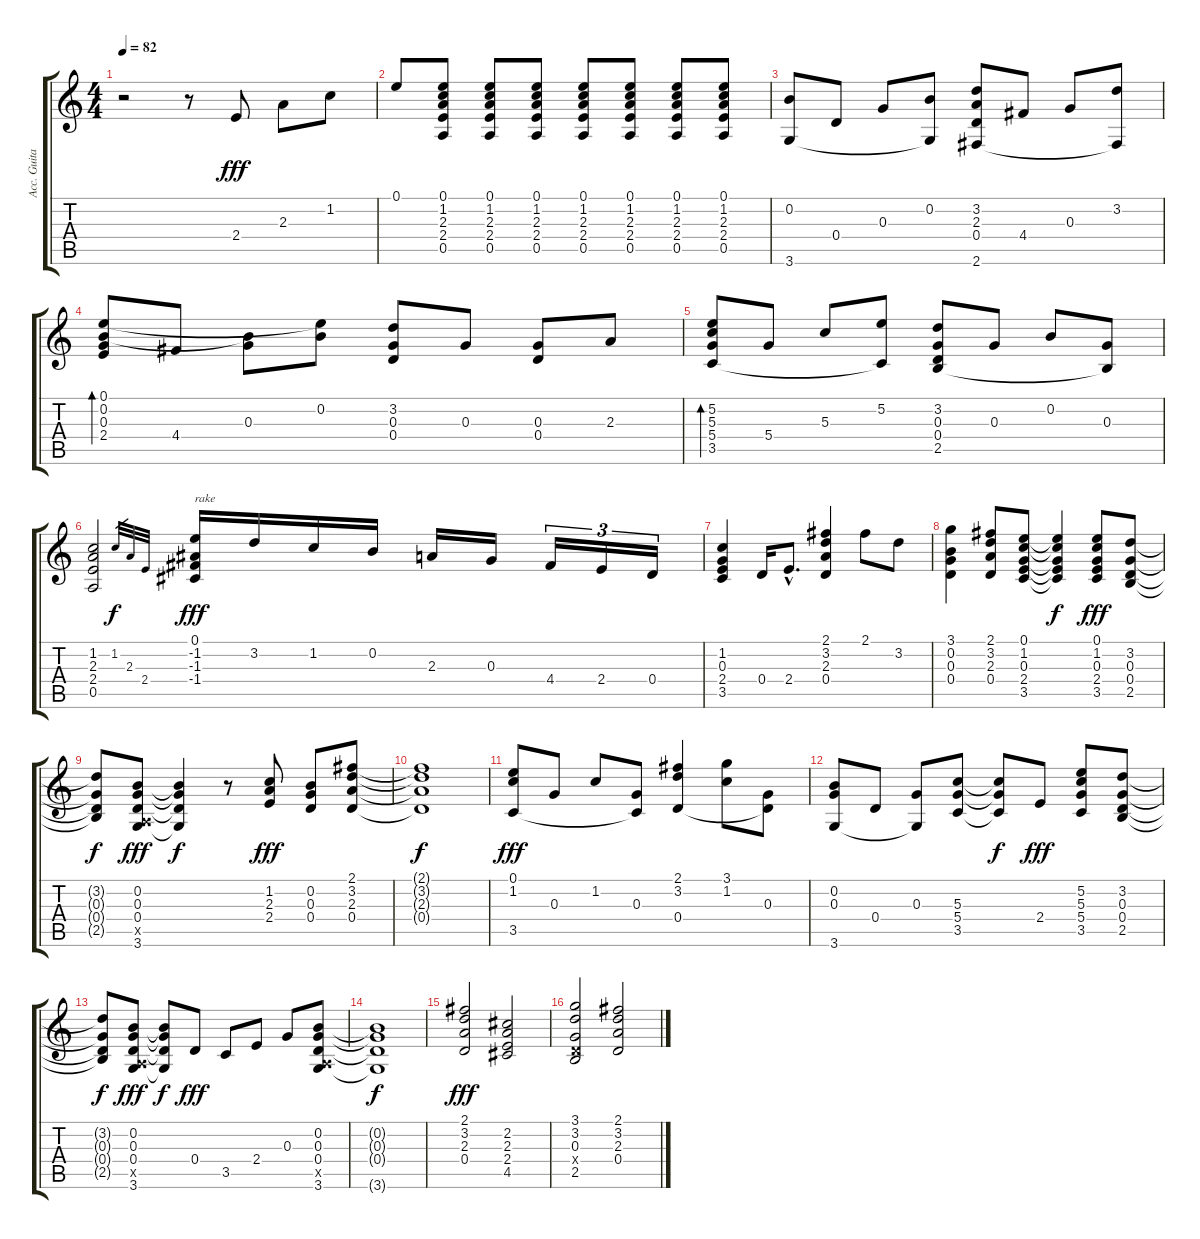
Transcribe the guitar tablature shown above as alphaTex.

\track ("Acc. Guitar 1" "Acc. Guita") {instrument acousticguitarsteel}
\staff {score tabs}
\tuning (E4 B3 G3 D3 A2 E2) {hide}
\ts (4 4)
\tempo 82
\clef g2
\ks c
r.2{dy fff} r.8 2.4.8 2.3.8 1.2.8 |
0.1.8 (0.1 1.2 2.3 2.4 0.5).8 (0.1 1.2 2.3 2.4 0.5).8 (0.1 1.2 2.3 2.4 0.5).8 (0.1 1.2 2.3 2.4 0.5).8 (0.1 1.2 2.3 2.4 0.5).8 (0.1 1.2 2.3 2.4 0.5).8 (0.1 1.2 2.3 2.4 0.5).8 |
(0.2 3.6).8 0.4.8 0.3.8 (0.2 3.6{t}).8 (3.2 2.3 0.4 2.6).8 4.4.8 0.3.8 (3.2 2.6{t}).8 |
(0.1 0.2 0.3 2.4).8{bd 60} 4.4.8 (0.2{t} 0.3).8 (0.1{t} 0.2).8 (3.2 0.3 0.4).8 0.3.8 (0.3 0.4).8 2.3.8 |
(5.2 5.3 5.4 3.5).8{bd 60} 5.4.8 5.3.8 (5.2 3.5{t}).8 (3.2 0.3 0.4 2.5).8 0.3.8 0.2.8 (0.3 2.5{t}).8 |
(1.2 2.3 2.4 0.5).2 1.2.32{gr dy f} 2.3.32{gr} 2.4.32{gr} (0.1 -1.2 -1.3 -1.4).16{txt "rake" dy fff} 3.2.16 1.2.16 0.2.16 2.3.16 0.3.16 4.4.16{tu (3 2)} 2.4.16{tu (3 2)} 0.4.16{tu (3 2)} |
(1.2 0.3 2.4 3.5).4 0.4.16 2.4{hac}.8{d} (2.1 3.2 2.3 0.4).4 2.1.8 3.2.8 |
(3.1 0.2 0.3 0.4).4 (2.1 3.2 2.3 0.4).8 (0.1 1.2 0.3 2.4 3.5).8 (0.1{t} 1.2{t} 0.3{t} 2.4{t} 3.5{t}).4{dy f} (0.1 1.2 0.3 2.4 3.5).8{dy fff} (3.2 0.3 0.4 2.5).8 |
(3.2{t} 0.3{t} 0.4{t} 2.5{t}).8{dy f} (0.2 0.3 0.4 0.5{x} 3.6).8{dy fff} (0.2{t} 0.3{t} 0.4{t} 3.6{t}).4{dy f} r.8 (1.2 2.3 2.4).8{dy fff} (0.2 0.3 0.4).8 (2.1 3.2 2.3 0.4).8 |
(2.1{t} 3.2{t} 2.3{t} 0.4{t}).1{dy f} |
(0.1 1.2 3.5).8{dy fff} 0.3.8 1.2.8 (0.3 3.5{t}).8 (2.1 3.2 0.4).4 (3.1 1.2).8 (0.3 0.4{t}).8 |
(0.2 0.3 3.6).8 0.4.8 (0.3 3.6{t}).8 (5.3 5.4 3.5).8 (5.3{t} 5.4{t} 3.5{t}).8{dy f} 2.4.8{dy fff} (5.2 5.3 5.4 3.5).8 (3.2 0.3 0.4 2.5).8 |
(3.2{t} 0.3{t} 0.4{t} 2.5{t}).8{dy f} (0.2 0.3 0.4 0.5{x} 3.6).8{dy fff} (0.2{t} 0.3{t} 0.4{t} 3.6{t}).8{dy f} 0.4.8{dy fff} 3.5.8 2.4.8 0.3.8 (0.2 0.3 0.4 0.5{x} 3.6).8 |
(0.2{t} 0.3{t} 0.4{t} 3.6{t}).1{dy f} |
(2.1 3.2 2.3 0.4).2{dy fff} (2.2 2.3 2.4 4.5).2 |
(3.1 3.2 0.3 0.4{x} 2.5).2 (2.1 3.2 2.3 0.4).2
